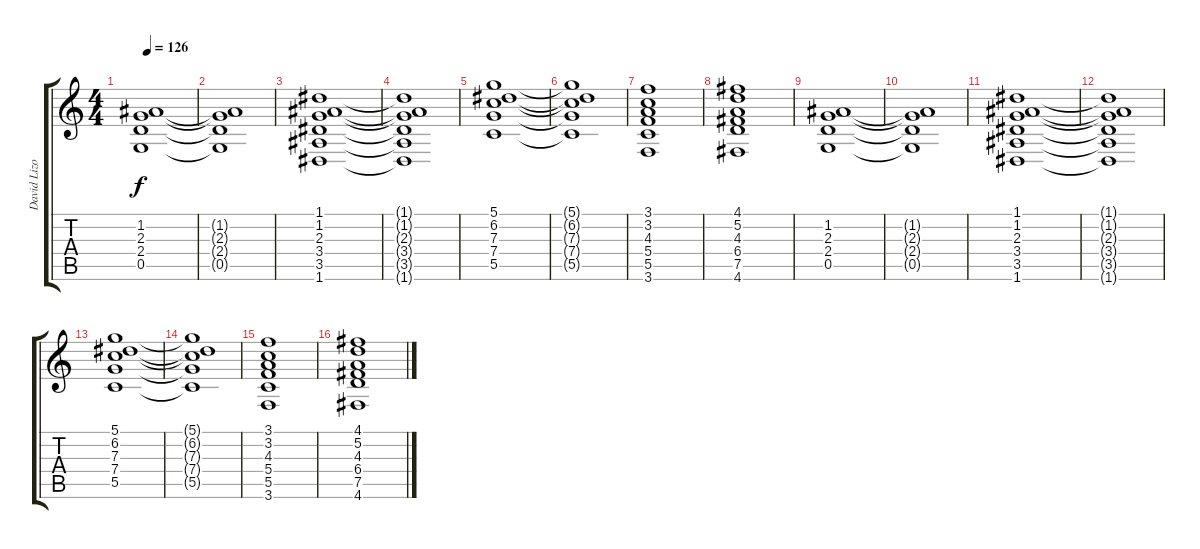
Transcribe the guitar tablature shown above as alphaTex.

\track ("David Lizotte" "David Lizo") {instrument overdrivenguitar}
\staff {score tabs}
\tuning (D4 A3 F3 C3 G2 D2) {hide}
\ts (4 4)
\tempo 126
\clef g2
\ks c
(1.2 2.3 2.4 0.5).1{dy f} |
(1.2{t} 2.3{t} 2.4{t} 0.5{t}).1 |
(1.1 1.2 2.3 3.4 3.5 1.6).1 |
(1.1{t} 1.2{t} 2.3{t} 3.4{t} 3.5{t} 1.6{t}).1 |
(5.1 6.2 7.3 7.4 5.5).1 |
(5.1{t} 6.2{t} 7.3{t} 7.4{t} 5.5{t}).1 |
(3.1 3.2 4.3 5.4 5.5 3.6).1 |
(4.1 5.2 4.3 6.4 7.5 4.6).1 |
(1.2 2.3 2.4 0.5).1 |
(1.2{t} 2.3{t} 2.4{t} 0.5{t}).1 |
(1.1 1.2 2.3 3.4 3.5 1.6).1 |
(1.1{t} 1.2{t} 2.3{t} 3.4{t} 3.5{t} 1.6{t}).1 |
(5.1 6.2 7.3 7.4 5.5).1 |
(5.1{t} 6.2{t} 7.3{t} 7.4{t} 5.5{t}).1 |
(3.1 3.2 4.3 5.4 5.5 3.6).1 |
(4.1 5.2 4.3 6.4 7.5 4.6).1
